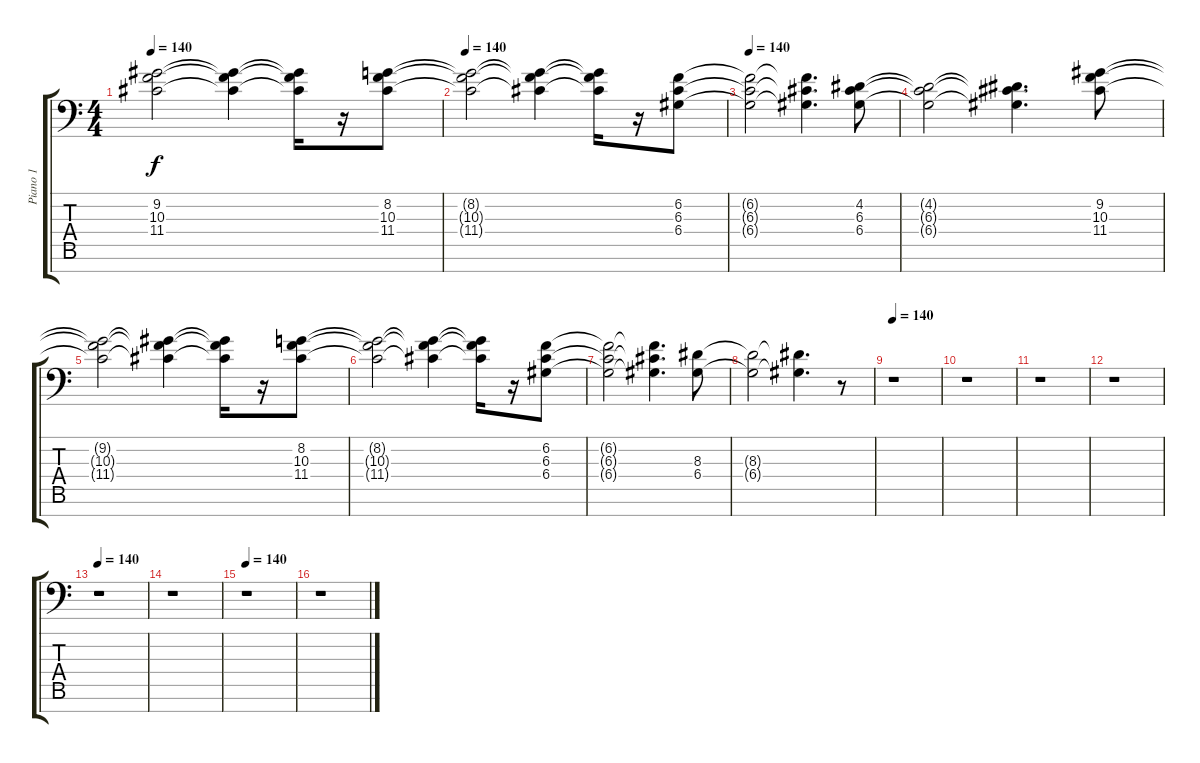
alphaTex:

\track ("Piano 1" "Piano 1") {instrument electricpiano1}
\staff {score tabs}
\tuning (E5 B3 G3 D3 A2 E2 C-1) {hide}
\ts (4 4)
\tempo 140
\clef f4
\ks c
(9.2 10.3 11.4).2{dy f} (9.2{t} 10.3{t} 11.4{t}).4 (9.2{t} 10.3{t} 11.4{t}).16 r.16 (8.2 10.3 11.4).8{balance 2} |
\tempo 140
(8.2{t} 10.3{t} 11.4{t}).2 (8.2{t} 10.3{t} 11.4{t}).4 (8.2{t} 10.3{t} 11.4{t}).16 r.16 (6.2 6.3 6.4).8 |
\tempo 140
(6.2{t} 6.3{t} 6.4{t}).2 (6.2{t} 6.3{t} 6.4{t}).4{d} (4.2 6.3 6.4).8 |
(4.2{t} 6.3{t} 6.4{t}).2 (4.2{t} 6.3{t} 6.4{t}).4{d} (9.2 10.3 11.4).8 |
(9.2{t} 10.3{t} 11.4{t}).2 (9.2{t} 10.3{t} 11.4{t}).4 (9.2{t} 10.3{t} 11.4{t}).16 r.16 (8.2 10.3 11.4).8 |
(8.2{t} 10.3{t} 11.4{t}).2 (8.2{t} 10.3{t} 11.4{t}).4 (8.2{t} 10.3{t} 11.4{t}).16 r.16 (6.2 6.3 6.4).8 |
(6.2{t} 6.3{t} 6.4{t}).2 (6.2{t} 6.3{t} 6.4{t}).4{d} (8.3 6.4).8 |
(8.3{t} 6.4{t}).2 (8.3{t} 6.4{t}).4{d} r.8 |
\tempo 140
r.1 |
r.1 |
r.1 |
r.1 |
\tempo 140
r.1 |
r.1 |
\tempo 140
r.1 |
r.1
